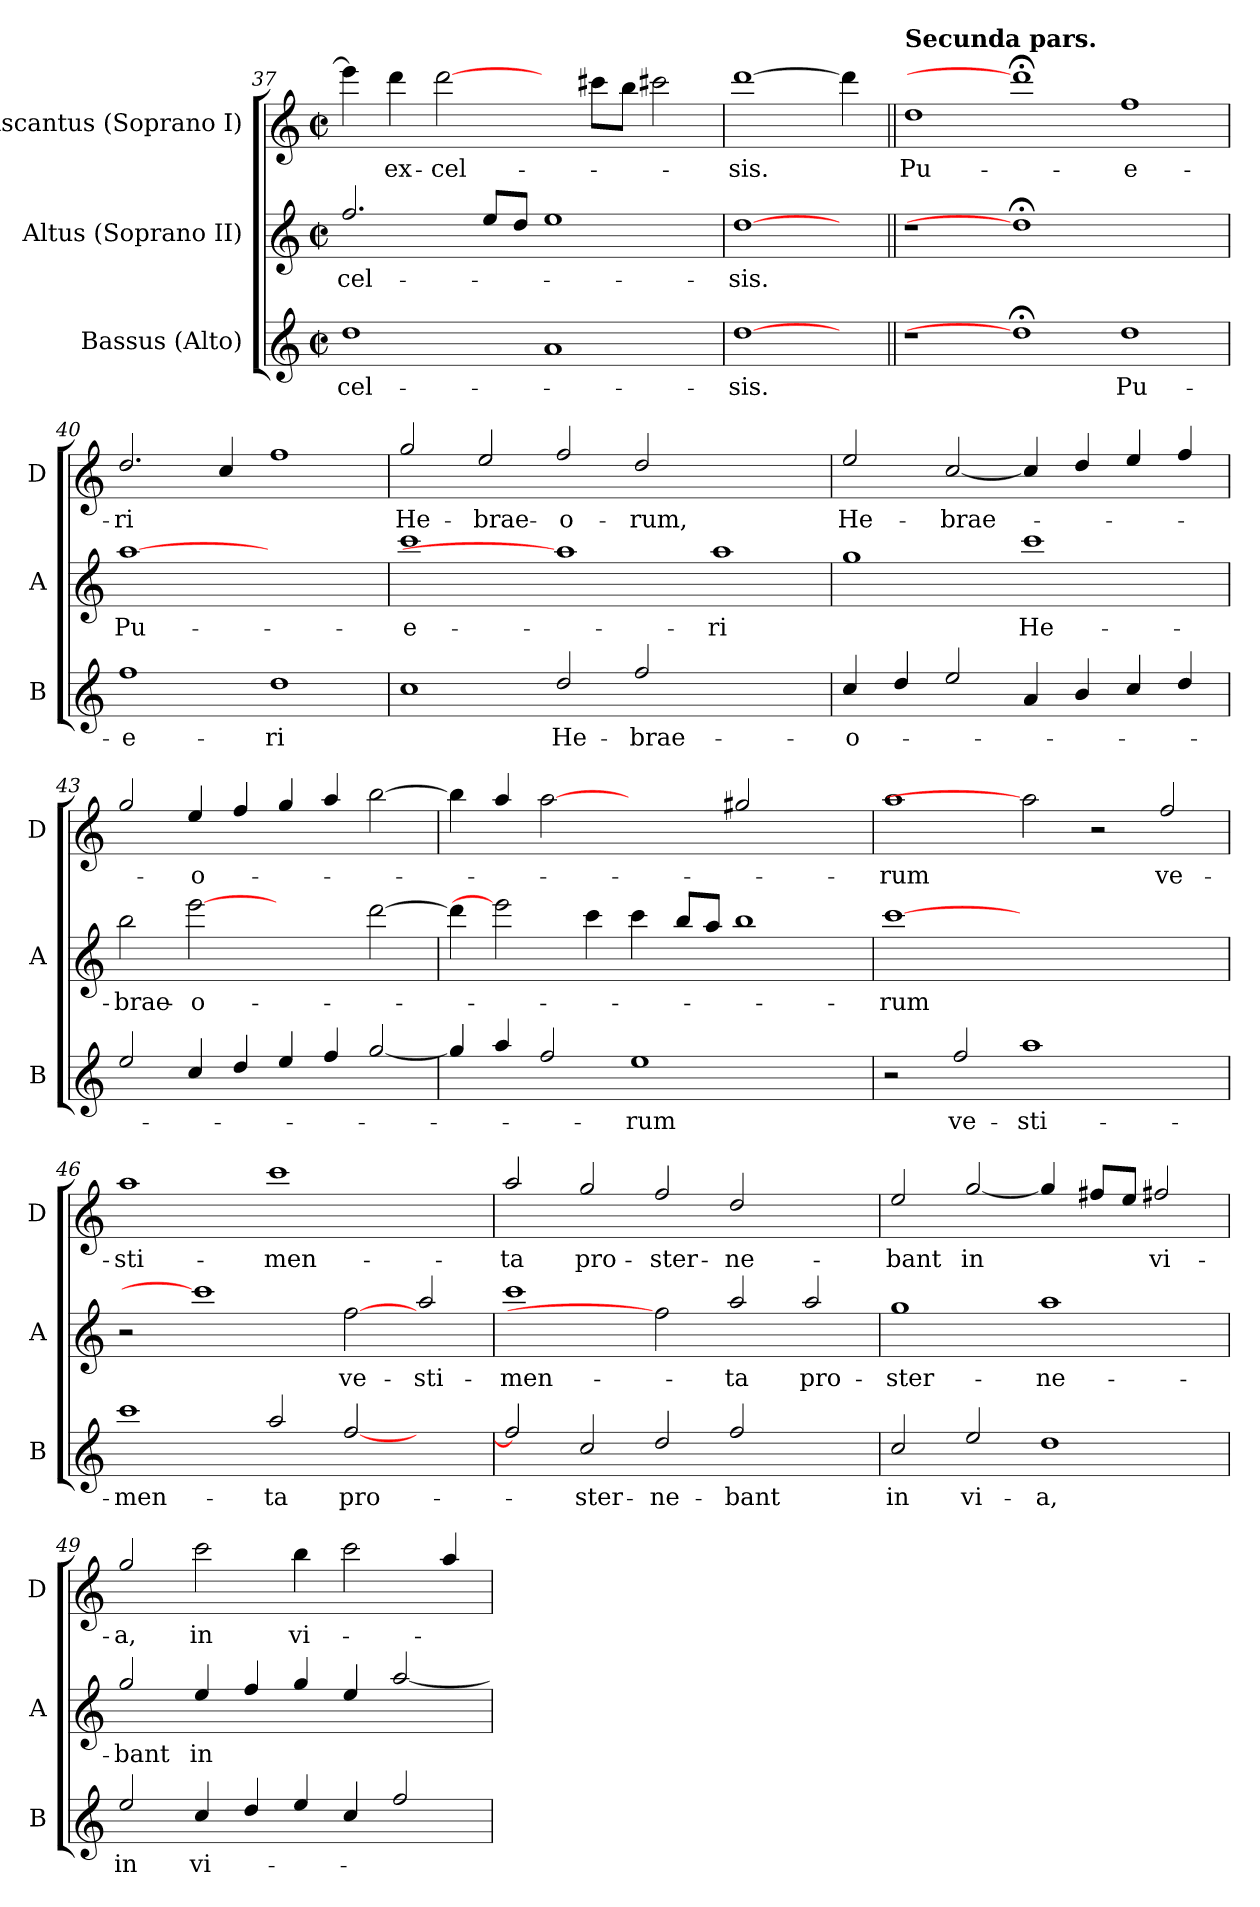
**kern	**text	**kern	**text	**kern	**text
*part3	*part3	*part2	*part2	*part1	*part1
*staff3	*staff3	*staff2	*staff2	*staff1	*staff1
*I"Bassus (Alto)	*	*I"Altus (Soprano II)	*	*I"Discantus (Soprano I)	*
*I'B	*	*I'A	*	*I'D	*
*clefG2	*	*clefG2	*	*clefG2	*
*ITrd7c12	*	*ITrd7c12	*	*ITrd7c12	*
*k[]	*	*k[]	*	*k[]	*
*C:	*	*C:	*	*C:	*
*M2/2	*	*M2/2	*	*M2/2	*
*met(c|)	*	*met(c|)	*	*met(c|)	*
=37	=37	=37	=37	=37	=37
!	!LO:LY:b	!	!LO:LY:b	!	!
1d	-cel-	2.f/	-cel-	4ee\]	.
!	!	!	!	!	!LO:LY:b
.	.	.	.	4dd\	ex-
!	!	!	!	!	!LO:LY:b
.	.	.	.	[2dd\	-cel-
.	.	8e/L	.	.	.
.	.	8d/J	.	.	.
1A	.	1e	.	4ryy	.
.	.	.	.	8cc#X\L	.
.	.	.	.	8b\J	.
.	.	.	.	2cc#X\	.
=38	=38	=38	=38	=38	=38
!	!LO:LY:b	!	!LO:LY:b	!	!LO:LY:b
[1d	-sis.	[1d	-sis.	[1dd	-sis.
4ryy	.	4ryy	.	4dd\]	.
!!LO:PB:g=z
=39||	=39||	=39||	=39||	=39||	=39||
!	!	!	!	!LO:TX:a:B:t=Secunda pars.	!
!	!	!	!	!	!LO:LY:b
1r	.	1r	.	1d	Pu-
1d;<]	.	1d;<]	.	1dd;<]	.
!	!LO:LY:b	!	!	!	!LO:LY:b
1d	Pu-	1ryy	.	1f	-e-
=40	=40	=40	=40	=40	=40
!	!LO:LY:b	!	!LO:LY:b	!	!LO:LY:b
1f	-e-	[1a	Pu-	2.d/	-ri
.	.	.	.	4c/	.
!	!LO:LY:b	!	!	!	!
1d	-ri	1ryy	.	1f	.
=41	=41	=41	=41	=41	=41
!	!	!	!LO:LY:b	!	!LO:LY:b
1c	.	1cc	-e-	2g/	He-
!	!	!	!	!	!LO:LY:b
.	.	.	.	2e/	-brae-
!	!LO:LY:b	!	!	!	!LO:LY:b
2d/	He-	1a]	.	2f/	-o-
!	!LO:LY:b	!	!	!	!LO:LY:b
2f/	-brae-	.	.	2d/	-rum,
!	!	!	!LO:LY:b	!	!
1ryy	.	1a	-ri	1ryy	.
=42	=42	=42	=42	=42	=42
!	!LO:LY:b	!	!	!	!LO:LY:b
4c/	-o-	1g	.	2e/	He-
4d/	.	.	.	.	.
!	!	!	!	!	!LO:LY:b
2e/	.	.	.	[2c/	-brae-
!	!	!	!LO:LY:b	!	!
4A/	.	1cc	He-	4c/]	.
4B/	.	.	.	4d/	.
4c/	.	.	.	4e/	.
4d/	.	.	.	4f/	.
!!LO:LB:g=z
=43	=43	=43	=43	=43	=43
!	!	!	!LO:LY:b	!	!
2e/	.	2b\	-brae-	2g/	.
!	!	!	!LO:LY:b	!	!LO:LY:b
4c/	.	[2ee	-o-	4e/	-o-
4d/	.	.	.	4f/	.
4e/	.	2ryy	.	4g/	.
4f/	.	.	.	4a/	.
[2g/	.	[2dd\	.	[2b\	.
=44	=44	=44	=44	=44	=44
4g/]	.	4dd\]	.	4b\]	.
4a/	.	2ee]	.	4a/	.
2f/	.	.	.	[2a	.
.	.	4cc\	.	.	.
!	!LO:LY:b	!	!	!	!
1e	-rum	4cc\	.	2ryy	.
.	.	8b/L	.	.	.
.	.	8a/J	.	.	.
.	.	1b	.	2g#X/	.
2ryy	.	.	.	2ryy	.
=45	=45	=45	=45	=45	=45
!	!	!	!LO:LY:b	!	!LO:LY:b
2r	.	[1cc	-rum	1a	-rum
!	!LO:LY:b	!	!	!	!
2f/	ve-	.	.	.	.
!	!LO:LY:b	!	!	!	!
1a	-sti-	1.ryy	.	2a]	.
.	.	.	.	2r	.
!	!	!	!	!	!LO:LY:b
2ryy	.	.	.	2f/	ve-
=46	=46	=46	=46	=46	=46
!	!LO:LY:b	!	!	!	!LO:LY:b
1cc	-men-	2r	.	1a	-sti-
.	.	1cc]	.	.	.
!	!LO:LY:b	!	!	!	!LO:LY:b
2a/	-ta	.	.	1cc	-men-
!	!LO:LY:b	!	!LO:LY:b	!	!
[2f/	pro-	[2f	ve-	.	.
!	!	!	!LO:LY:b	!	!
2ryy	.	2a/	-sti-	2ryy	.
!!LO:LB:g=z
=47	=47	=47	=47	=47	=47
!	!	!	!LO:LY:b	!	!LO:LY:b
2f/]	.	1cc	-men-	2a/	-ta
!	!LO:LY:b	!	!	!	!LO:LY:b
2c/	-ster-	.	.	2g/	pro-
!	!LO:LY:b	!	!	!	!LO:LY:b
2d/	-ne-	2f]	.	2f/	-ster-
!	!LO:LY:b	!	!LO:LY:b	!	!LO:LY:b
2f/	-bant	2a/	-ta	2d/	-ne-
!	!	!	!LO:LY:b	!	!
2ryy	.	2a/	pro-	2ryy	.
=48	=48	=48	=48	=48	=48
!	!LO:LY:b	!	!LO:LY:b	!	!LO:LY:b
2c/	in	1g	-ster-	2e/	-bant
!	!LO:LY:b	!	!	!	!LO:LY:b
2e/	vi-	.	.	[2g/	in
!	!LO:LY:b	!	!LO:LY:b	!	!
1d	-a,	1a	-ne-	4g/]	.
.	.	.	.	8f#X/L	.
.	.	.	.	8e/J	.
!	!	!	!	!	!LO:LY:b
.	.	.	.	2f#X/	vi-
=49	=49	=49	=49	=49	=49
!	!LO:LY:b	!	!LO:LY:b	!	!LO:LY:b
2e/	in	2g/	-bant	2g/	-a,
!	!LO:LY:b	!	!LO:LY:b	!	!LO:LY:b
4c/	vi-	4e/	in	2cc\	in
4d/	.	4f/	.	.	.
!	!	!	!	!	!LO:LY:b
4e/	.	4g/	.	4b\	vi-
4c/	.	4e/	.	2cc\	.
2f/	.	[2a/	.	.	.
.	.	.	.	4a/	.
=	=	=	=	=	=
*-	*-	*-	*-	*-	*-
